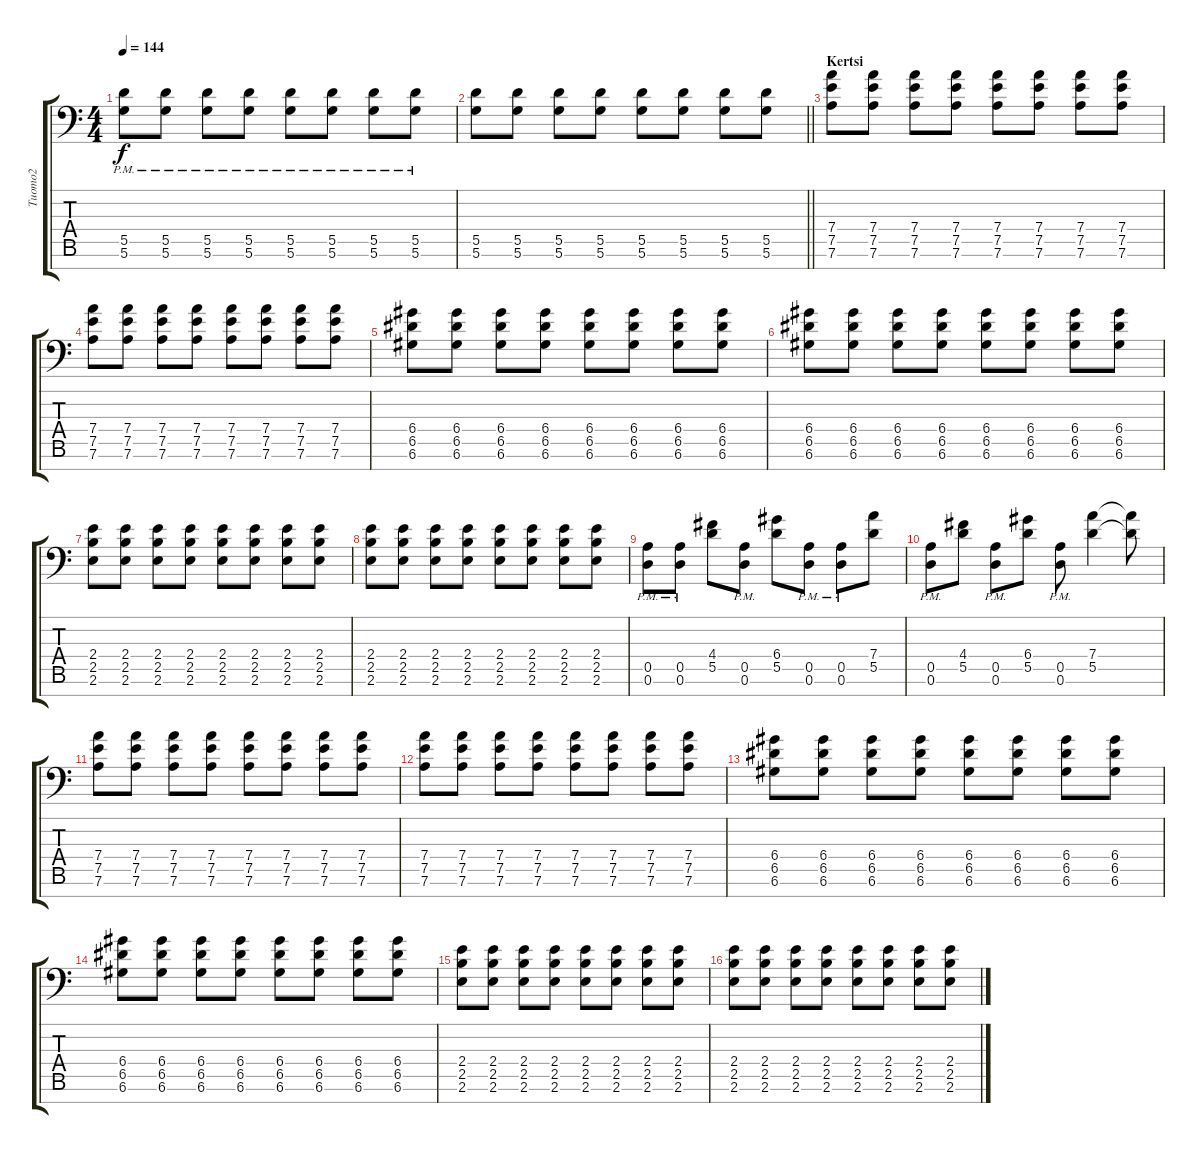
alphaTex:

\track ("Tuomo2" "Tuomo2") {instrument distortionguitar}
\staff {score tabs}
\tuning (E4 B3 G3 D3 A2 D2 A1) {hide}
\ts (4 4)
\tempo 144
\clef f4
\ks c
(5.5{pm} 5.6{pm}).8{dy f} (5.5{pm} 5.6{pm}).8 (5.5{pm} 5.6{pm}).8 (5.5{pm} 5.6{pm}).8 (5.5{pm} 5.6{pm}).8 (5.5 5.6{pm}).8 (5.5 5.6{pm}).8 (5.5 5.6{pm}).8 |
\barLineRight lightlight
(5.5 5.6).8 (5.5 5.6).8 (5.5 5.6).8 (5.5 5.6).8 (5.5 5.6).8 (5.5 5.6).8 (5.5 5.6).8 (5.5 5.6).8 |
\section ("" "Kertsi")
(7.4 7.5 7.6).8 (7.4 7.5 7.6).8 (7.4 7.5 7.6).8 (7.4 7.5 7.6).8 (7.4 7.5 7.6).8 (7.4 7.5 7.6).8 (7.4 7.5 7.6).8 (7.4 7.5 7.6).8 |
(7.4 7.5 7.6).8 (7.4 7.5 7.6).8 (7.4 7.5 7.6).8 (7.4 7.5 7.6).8 (7.4 7.5 7.6).8 (7.4 7.5 7.6).8 (7.4 7.5 7.6).8 (7.4 7.5 7.6).8 |
(6.4 6.5 6.6).8 (6.4 6.5 6.6).8 (6.4 6.5 6.6).8 (6.4 6.5 6.6).8 (6.4 6.5 6.6).8 (6.4 6.5 6.6).8 (6.4 6.5 6.6).8 (6.4 6.5 6.6).8 |
(6.4 6.5 6.6).8 (6.4 6.5 6.6).8 (6.4 6.5 6.6).8 (6.4 6.5 6.6).8 (6.4 6.5 6.6).8 (6.4 6.5 6.6).8 (6.4 6.5 6.6).8 (6.4 6.5 6.6).8 |
(2.4 2.5 2.6).8 (2.4 2.5 2.6).8 (2.4 2.5 2.6).8 (2.4 2.5 2.6).8 (2.4 2.5 2.6).8 (2.4 2.5 2.6).8 (2.4 2.5 2.6).8 (2.4 2.5 2.6).8 |
(2.4 2.5 2.6).8 (2.4 2.5 2.6).8 (2.4 2.5 2.6).8 (2.4 2.5 2.6).8 (2.4 2.5 2.6).8 (2.4 2.5 2.6).8 (2.4 2.5 2.6).8 (2.4 2.5 2.6).8 |
(0.5{pm} 0.6{pm}).8 (0.5{pm} 0.6{pm}).8 (4.4 5.5).8 (0.5{pm} 0.6{pm}).8 (6.4 5.5).8 (0.5{pm} 0.6{pm}).8 (0.5{pm} 0.6{pm}).8 (7.4 5.5).8 |
(0.5{pm} 0.6{pm}).8 (4.4 5.5).8 (0.5{pm} 0.6{pm}).8 (6.4 5.5).8 (0.5{pm} 0.6{pm}).8 (7.4 5.5).4 (7.4{t} 5.5{t}).8 |
(7.4 7.5 7.6).8 (7.4 7.5 7.6).8 (7.4 7.5 7.6).8 (7.4 7.5 7.6).8 (7.4 7.5 7.6).8 (7.4 7.5 7.6).8 (7.4 7.5 7.6).8 (7.4 7.5 7.6).8 |
(7.4 7.5 7.6).8 (7.4 7.5 7.6).8 (7.4 7.5 7.6).8 (7.4 7.5 7.6).8 (7.4 7.5 7.6).8 (7.4 7.5 7.6).8 (7.4 7.5 7.6).8 (7.4 7.5 7.6).8 |
(6.4 6.5 6.6).8 (6.4 6.5 6.6).8 (6.4 6.5 6.6).8 (6.4 6.5 6.6).8 (6.4 6.5 6.6).8 (6.4 6.5 6.6).8 (6.4 6.5 6.6).8 (6.4 6.5 6.6).8 |
(6.4 6.5 6.6).8 (6.4 6.5 6.6).8 (6.4 6.5 6.6).8 (6.4 6.5 6.6).8 (6.4 6.5 6.6).8 (6.4 6.5 6.6).8 (6.4 6.5 6.6).8 (6.4 6.5 6.6).8 |
(2.4 2.5 2.6).8 (2.4 2.5 2.6).8 (2.4 2.5 2.6).8 (2.4 2.5 2.6).8 (2.4 2.5 2.6).8 (2.4 2.5 2.6).8 (2.4 2.5 2.6).8 (2.4 2.5 2.6).8 |
(2.4 2.5 2.6).8 (2.4 2.5 2.6).8 (2.4 2.5 2.6).8 (2.4 2.5 2.6).8 (2.4 2.5 2.6).8 (2.4 2.5 2.6).8 (2.4 2.5 2.6).8 (2.4 2.5 2.6).8
